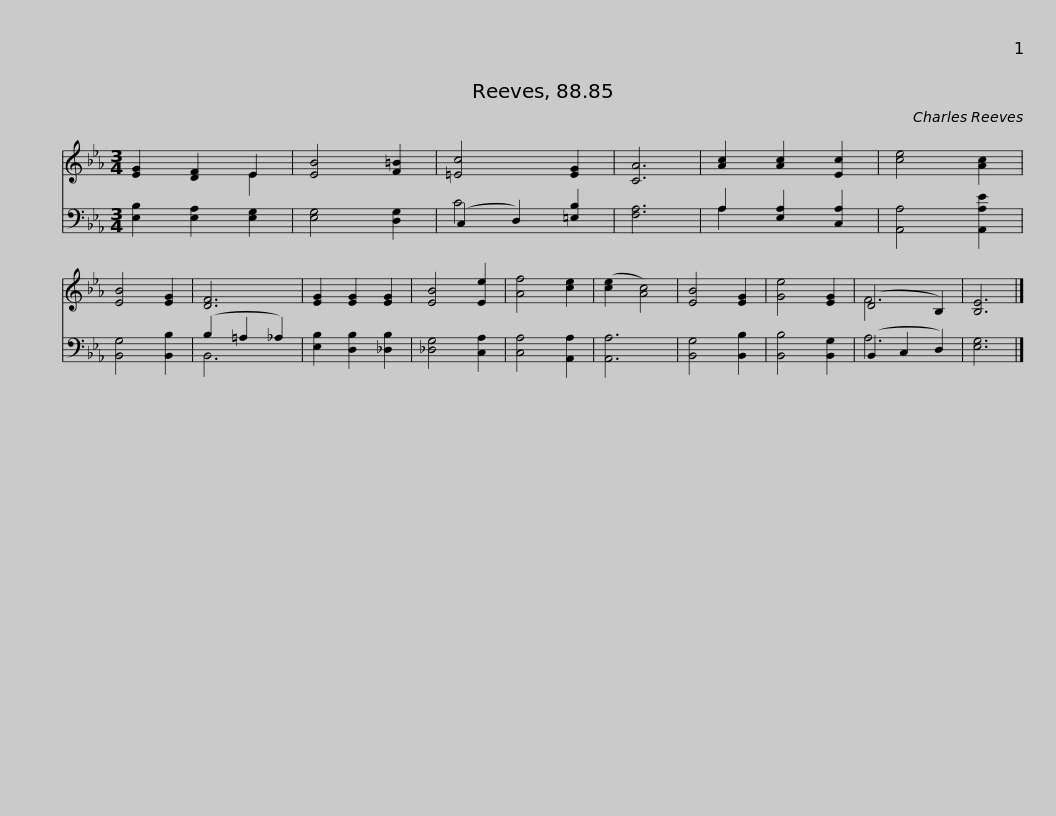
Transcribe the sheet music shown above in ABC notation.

X:1
%%score ( 1 2 ) ( 3 4 )
L:1/8
M:3/4
I:linebreak $
K:Eb
V:1 treble
V:2 treble
V:3 bass
V:4 bass
V:1
 [EG]2 [DF]2 E2 | [EB]4 [F=B]2 | [=Ec]4 [EG]2 | [CA]6 | [Ac]2 [Ac]2 [Ec]2 | %5
 [ce]4 [Ac]2 | [EB]4 [EG]2 | [DF]6 | [EG]2 [EG]2 [EG]2 |$ [EB]4 [Ee]2 | %10
 [Af]4 [ce]2 | ([ce]2 [Ac]4) | [EB]4 [EG]2 | [Ge]4 [EG]2 | (D4 B,2) | %15
 [B,E]6 |] %16
V:2
 x4 E2 | x6 | x6 | x6 | x6 | %5
 x6 | x6 | x6 | x6 |$ x6 | %10
 x6 | x6 | x6 | x6 | F6 | %15
 x6 |] %16
V:3
 [E,B,]2 [E,A,]2 [E,G,]2 | [E,G,]4 [D,G,]2 | (C,2 D,2) [=E,B,]2 | [F,A,]6 | A,2 [E,A,]2 [C,A,]2 | %5
 [A,,A,]4 [A,,A,E]2 | [B,,G,]4 [B,,B,]2 | (B,2 =A,2 _A,2) | [E,B,]2 [D,B,]2 [_D,B,]2 |$ [_D,G,]4 [C,A,]2 | %10
 [C,A,]4 [A,,A,]2 | [A,,A,]6 | [B,,G,]4 [B,,B,]2 | [B,,B,]4 [B,,G,]2 | (B,,2 C,2 D,2) | %15
 [E,G,]6 |] %16
V:4
 x6 | x6 | C4 x2 | x6 | A,2 x4 | %5
 x6 | x6 | B,,6 | x6 |$ x6 | %10
 x6 | x6 | x6 | x6 | A,6 | %15
 x6 |] %16
